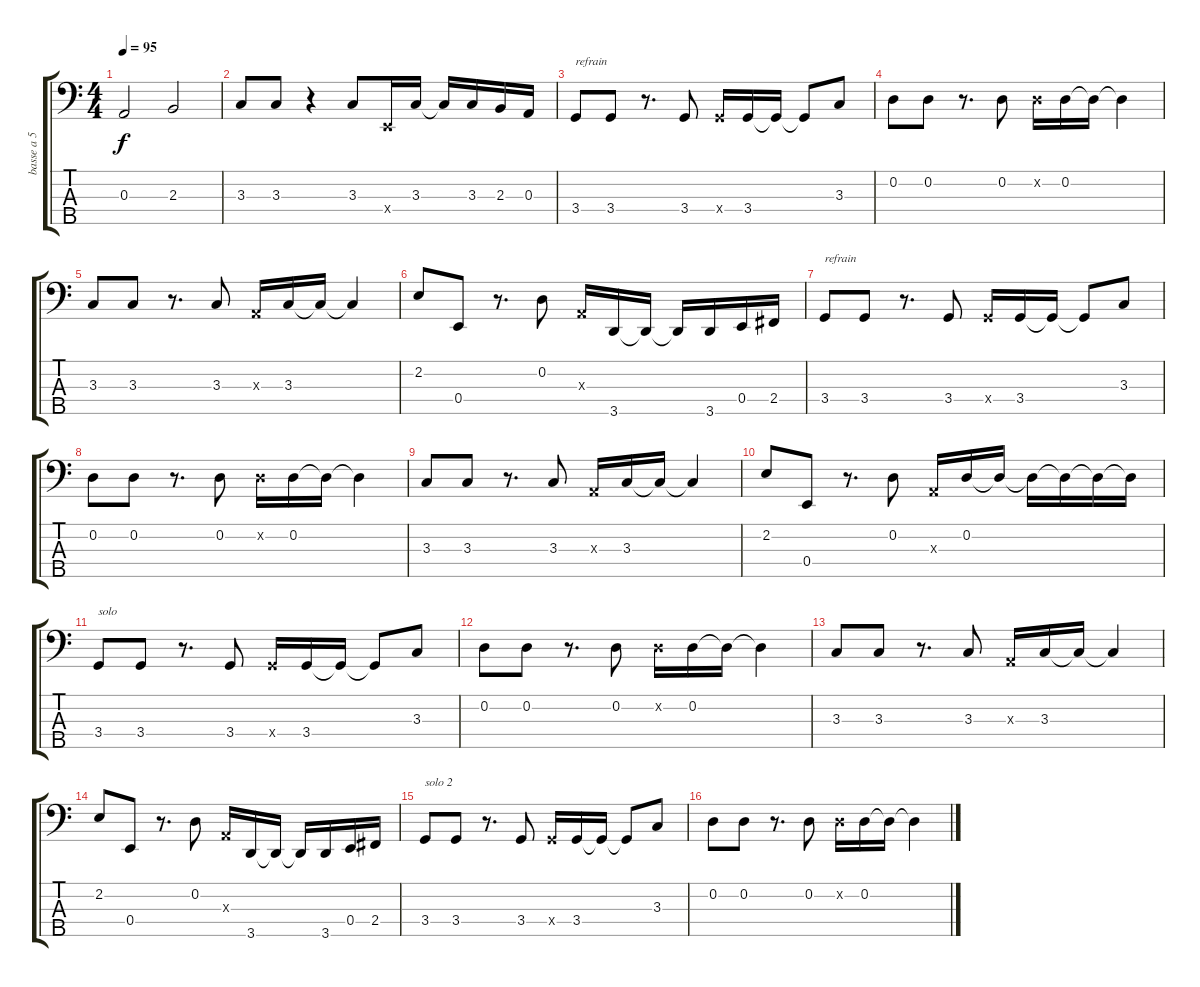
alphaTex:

\track ("basse a 5 cordes" "basse a 5 ") {instrument electricbassfinger}
\staff {score tabs}
\tuning (G2 D2 A1 E1 B0) {hide}
\ts (4 4)
\tempo 95
\clef f4
\ks c
0.3.2{dy f} 2.3.2 |
3.3.8 3.3.8 r.4 3.3.8 0.4{x}.16 3.3.16 3.3{t}.16 3.3.16 2.3.16 0.3.16 |
3.4.8{txt "refrain"} 3.4.8 r.8{d} 3.4.8 3.4{x}.16 3.4.16 3.4{t}.16 3.4{t}.8 3.3.8 |
0.2.8 0.2.8 r.8{d} 0.2.8 0.2{x}.16 0.2.16 0.2{t}.16 0.2{t}.4 |
3.3.8 3.3.8 r.8{d} 3.3.8 0.3{x}.16 3.3.16 3.3{t}.16 3.3{t}.4 |
2.2.8 0.4.8 r.8{d} 0.2.8 0.3{x}.16 3.5.16 3.5{t}.16 3.5{t}.16 3.5.16 0.4.16 2.4.16 |
3.4.8{txt "refrain"} 3.4.8 r.8{d} 3.4.8 3.4{x}.16 3.4.16 3.4{t}.16 3.4{t}.8 3.3.8 |
0.2.8 0.2.8 r.8{d} 0.2.8 0.2{x}.16 0.2.16 0.2{t}.16 0.2{t}.4 |
3.3.8 3.3.8 r.8{d} 3.3.8 0.3{x}.16 3.3.16 3.3{t}.16 3.3{t}.4 |
2.2.8 0.4.8 r.8{d} 0.2.8 0.3{x}.16 0.2.16 0.2{t}.16 0.2{t}.16 0.2{t}.16 0.2{t}.16 0.2{t}.16 |
3.4.8{txt "solo"} 3.4.8 r.8{d} 3.4.8 3.4{x}.16 3.4.16 3.4{t}.16 3.4{t}.8 3.3.8 |
0.2.8 0.2.8 r.8{d} 0.2.8 0.2{x}.16 0.2.16 0.2{t}.16 0.2{t}.4 |
3.3.8 3.3.8 r.8{d} 3.3.8 0.3{x}.16 3.3.16 3.3{t}.16 3.3{t}.4 |
2.2.8 0.4.8 r.8{d} 0.2.8 0.3{x}.16 3.5.16 3.5{t}.16 3.5{t}.16 3.5.16 0.4.16 2.4.16 |
3.4.8{txt "solo 2"} 3.4.8 r.8{d} 3.4.8 3.4{x}.16 3.4.16 3.4{t}.16 3.4{t}.8 3.3.8 |
0.2.8 0.2.8 r.8{d} 0.2.8 0.2{x}.16 0.2.16 0.2{t}.16 0.2{t}.4
